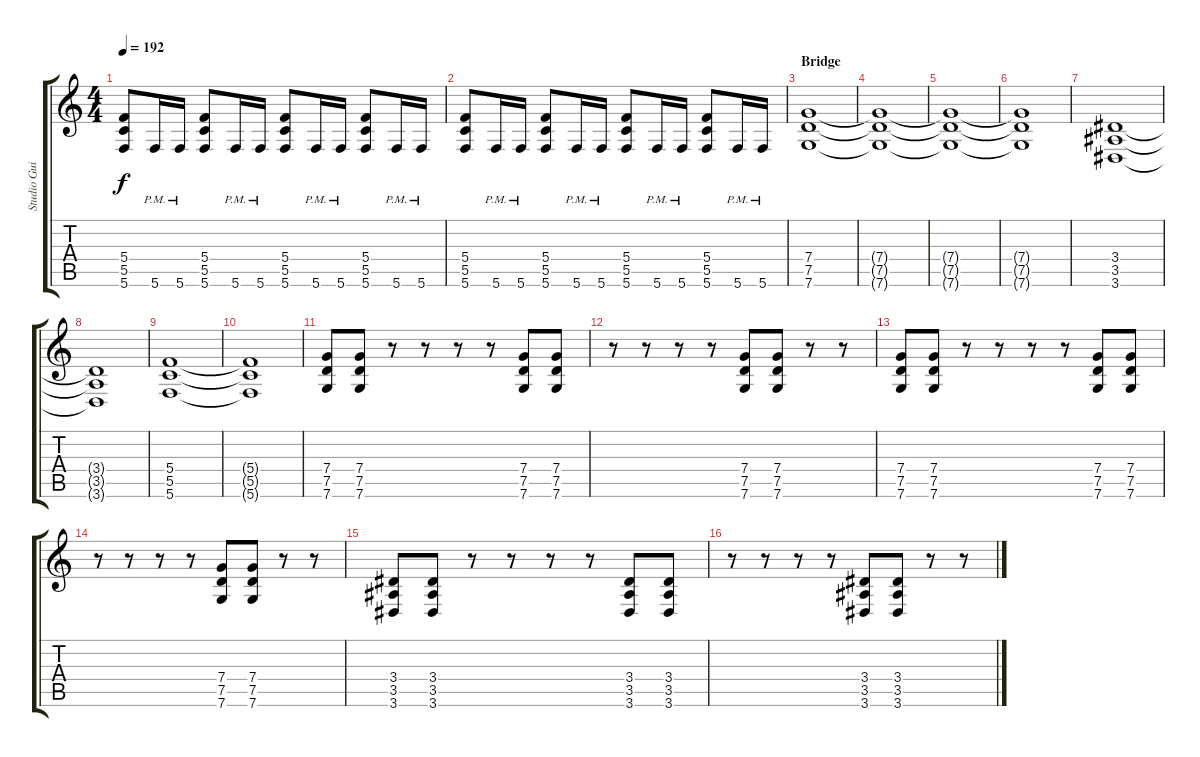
\track ("Studio Guitar" "Studio Gui") {instrument distortionguitar}
\staff {score tabs}
\tuning (D4 A3 F3 C3 G2 C2) {hide}
\ts (4 4)
\tempo 192
\clef g2
\ks c
(5.4 5.5 5.6).8{dy f} 5.6{pm}.16 5.6{pm}.16 (5.4 5.5 5.6).8 5.6{pm}.16 5.6{pm}.16 (5.4 5.5 5.6).8 5.6{pm}.16 5.6{pm}.16 (5.4 5.5 5.6).8 5.6{pm}.16 5.6{pm}.16 |
(5.4 5.5 5.6).8 5.6{pm}.16 5.6{pm}.16 (5.4 5.5 5.6).8 5.6{pm}.16 5.6{pm}.16 (5.4 5.5 5.6).8 5.6{pm}.16 5.6{pm}.16 (5.4 5.5 5.6).8 5.6{pm}.16 5.6{pm}.16 |
\section ("" "Bridge")
(7.4 7.5 7.6).1 |
(7.4{t} 7.5{t} 7.6{t}).1 |
(7.4{t} 7.5{t} 7.6{t}).1 |
(7.4{t} 7.5{t} 7.6{t}).1 |
(3.4 3.5 3.6).1 |
(3.4{t} 3.5{t} 3.6{t}).1 |
(5.4 5.5 5.6).1 |
(5.4{t} 5.5{t} 5.6{t}).1 |
(7.4 7.5 7.6).8 (7.4 7.5 7.6).8 r.8 r.8 r.8 r.8 (7.4 7.5 7.6).8 (7.4 7.5 7.6).8 |
r.8 r.8 r.8 r.8 (7.4 7.5 7.6).8 (7.4 7.5 7.6).8 r.8 r.8 |
(7.4 7.5 7.6).8 (7.4 7.5 7.6).8 r.8 r.8 r.8 r.8 (7.4 7.5 7.6).8 (7.4 7.5 7.6).8 |
r.8 r.8 r.8 r.8 (7.4 7.5 7.6).8 (7.4 7.5 7.6).8 r.8 r.8 |
(3.4 3.5 3.6).8 (3.4 3.5 3.6).8 r.8 r.8 r.8 r.8 (3.4 3.5 3.6).8 (3.4 3.5 3.6).8 |
r.8 r.8 r.8 r.8 (3.4 3.5 3.6).8 (3.4 3.5 3.6).8 r.8 r.8
